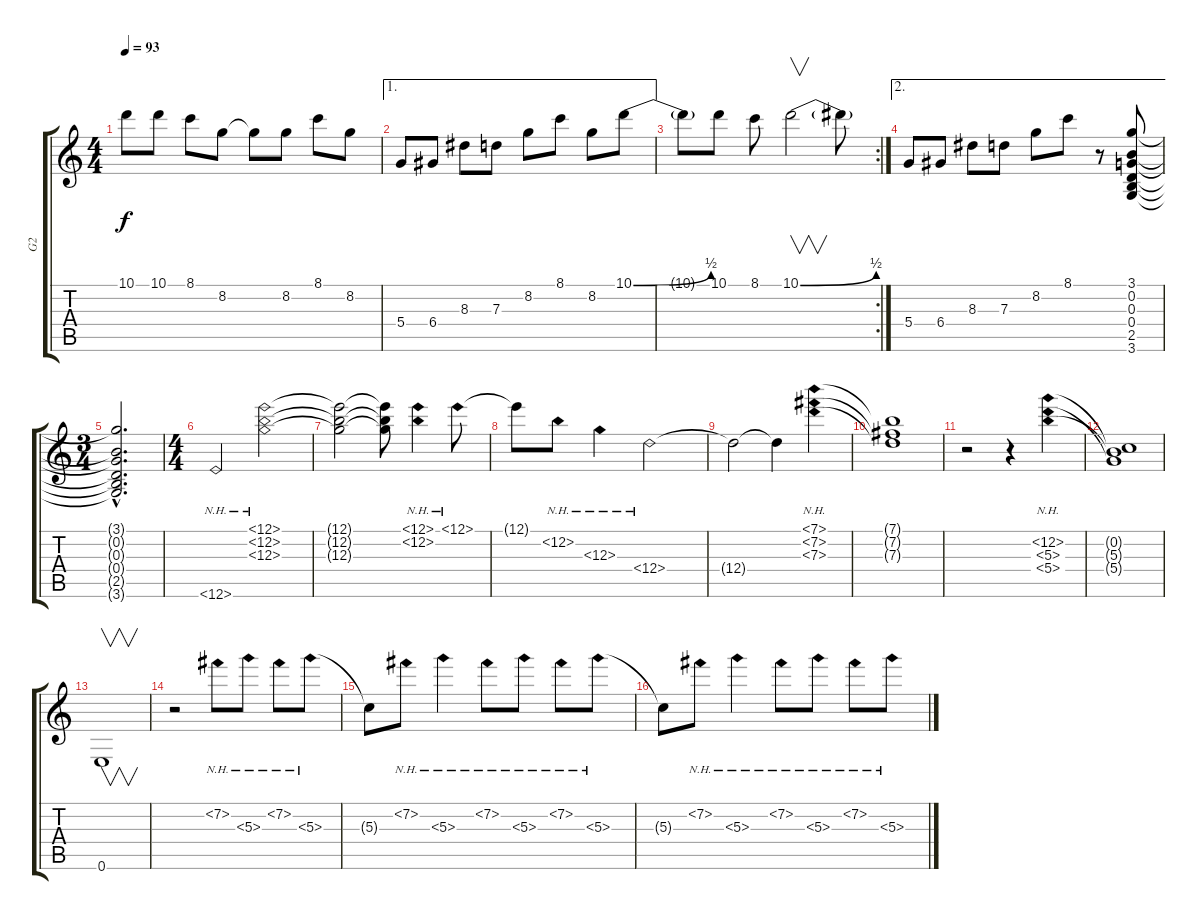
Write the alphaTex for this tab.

\track ("G2" "G2") {instrument acousticguitarsteel}
\staff {score tabs}
\tuning (E4 B3 G3 D3 A2 E2) {hide}
\ts (4 4)
\tempo 93
\clef g2
\ks c
10.1{t}.8{dy f} 10.1.8 8.1.8 8.2.8 8.2{t}.8 8.2.8 8.1.8 8.2.8 |
\ae 1
5.4.8 6.4.8 8.3.8 7.3.8 8.2.8 8.1.8 8.2.8 10.1{be (bend 0 0 60 2)}.8 |
\rc 2
10.1{t}.8 10.1.8 8.1.8 10.1{be (bend 0 0 60 2)}.2{v} 10.1{t}.8 |
\ae 2
5.4.8 6.4.8 8.3.8 7.3.8 8.2.8 8.1.8 r.8 (3.1 0.2 0.3 0.4 2.5 3.6).8 |
\ts (3 4)
(3.1{hac t} 0.2{hac t} 0.3{hac t} 0.4{hac t} 2.5{hac t} 3.6{hac t}).2{d} |
\ts (4 4)
0.6{nh}.2 (12.1{nh} 12.2{nh} 12.3{nh}).2 |
(12.1{t} 12.2{t} 12.3{t}).2 (12.1{t} 12.2{t} 12.3{t}).8 (12.1{nh} 12.2{nh}).4 12.1{nh}.8 |
12.1{t}.8 12.2{nh}.8 12.3{nh}.4 12.4{nh}.2 |
12.4{t}.2 12.4{t}.4 (7.1{nh} 7.2{nh} 7.3{nh}).4 |
(7.1{t} 7.2{t} 7.3{t}).1 |
r.2 r.4 (0.2{nh} 5.3{nh} 5.4{nh}).4 |
(0.2{t} 5.3{t} 5.4{t}).1 |
0.6.1{v} |
r.2 7.2{nh}.8 5.3{nh}.8 7.2{nh}.8 5.3{nh}.8 |
5.3{t}.8 7.2{nh}.8 5.3{nh}.4 7.2{nh}.8 5.3{nh}.8 7.2{nh}.8 5.3{nh}.8 |
5.3{t}.8 7.2{nh}.8 5.3{nh}.4 7.2{nh}.8 5.3{nh}.8 7.2{nh}.8 5.3{nh}.8
